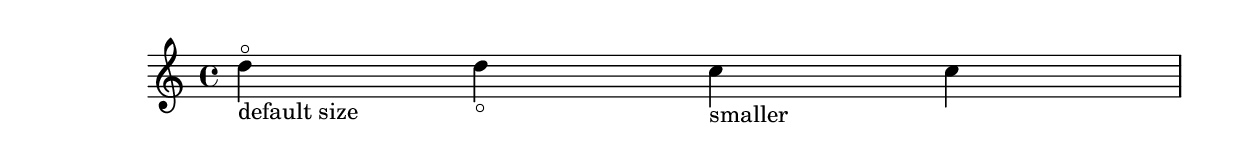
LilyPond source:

%% Do not edit this file; it is automatically
%% generated from LSR http://lsr.dsi.unimi.it
%% This file is in the public domain.
\version "2.13.4"

\header {
  lsrtags = "expressive-marks, unfretted-strings"

%% Translation of GIT committish: b2d4318d6c53df8469dfa4da09b27c15a374d0ca
  texidoces = "
Para hacer más pequeño el círculo de @code{\\flageolet} (armónico)
utilice la siguiente función de Scheme.

"
  doctitlees = "Cambiar el tamaño de la marca de \\flageolet"

%% Translation of GIT committish: d96023d8792c8af202c7cb8508010c0d3648899d
  texidocde = "
Um den @code{\\flageolet}-Kreis kleiner zu machen, kann diese
Scheme-Funktion eingesetzt werden.

"
  doctitlede = "\\flageolet-Zeichen verkleinern"
%% Translation of GIT committish: 0099693675b95c7ec6664d7277f22411a14e9c1b

  texidocfr = "
Il est possible de rapetisser le cercle d'un @code{\\flageolet} grâce
à une fonction Scheme.

"
  doctitlefr = "Modifier la taille d'un \\flageolet"


  texidoc = "
To make the @code{\\flageolet} circle smaller use the following Scheme
function.

"
  doctitle = "Changing \\flageolet mark size"
} % begin verbatim

smallFlageolet =
#(let ((m (make-music 'ArticulationEvent
                      'articulation-type "flageolet")))
   (ly:music-set-property! m 'tweaks
     (acons 'font-size -3
       (ly:music-property m 'tweaks)))
  m)

\layout { ragged-right = ##f }

\relative c'' {
  d4^\flageolet_\markup { default size } d_\flageolet
  c4^\smallFlageolet_\markup { smaller } c_\smallFlageolet
}

